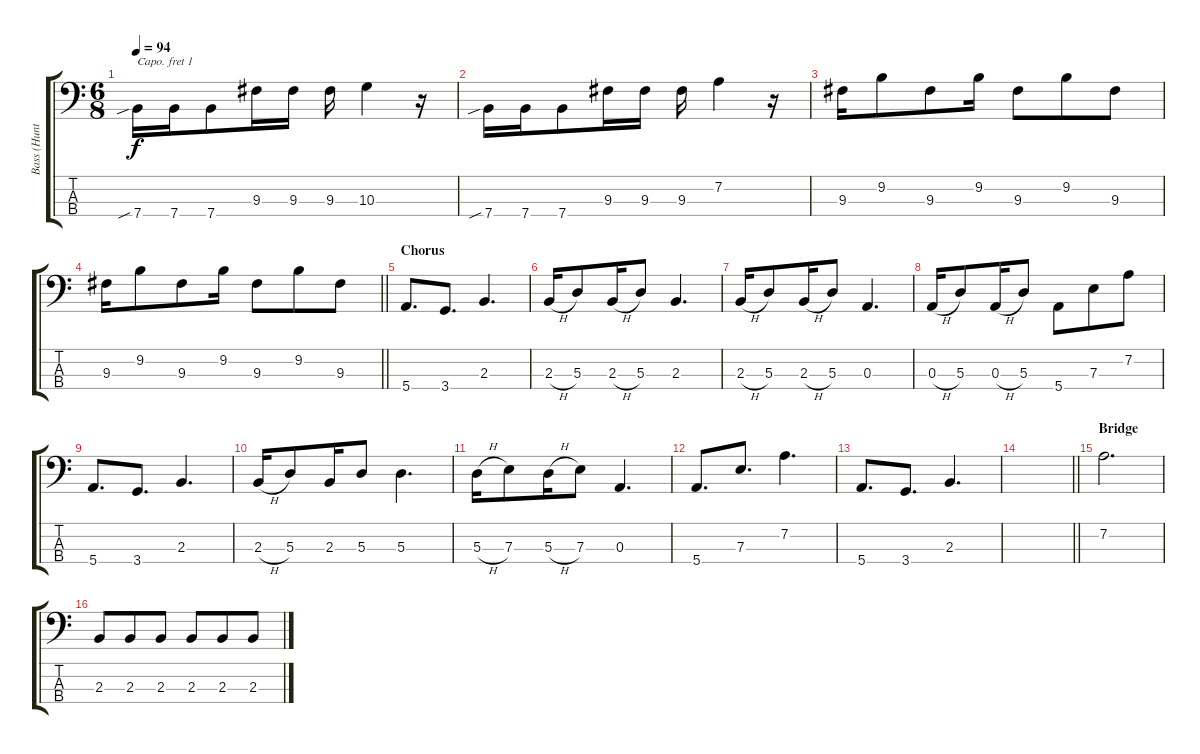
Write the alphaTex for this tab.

\track ("Bass (Hunter)" "Bass (Hunt") {instrument electricbasspick}
\staff {score tabs}
\capo 1
\tuning (Gb2 Db2 Ab1 Eb1) {hide}
\ts (6 8)
\tempo 94
\clef f4
\ks c
7.4{sib}.16{dy f} 7.4.16 7.4.8 9.3.16 9.3.16 9.3.16 10.3.4 r.16 |
7.4{sib}.16 7.4.16 7.4.8 9.3.16 9.3.16 9.3.16 7.2.4 r.16 |
9.3.16 9.2.8 9.3.8 9.2.16 9.3.8 9.2.8 9.3.8 |
\barLineRight lightlight
9.3.16 9.2.8 9.3.8 9.2.16 9.3.8 9.2.8 9.3.8 |
\section ("" "Chorus")
5.4.8{d} 3.4.8{d} 2.3.4{d} |
2.3{h}.16 5.3.8 2.3{h}.16 5.3.8 2.3.4{d} |
2.3{h}.16 5.3.8 2.3{h}.16 5.3.8 0.3.4{d} |
0.3{h}.16 5.3.8 0.3{h}.16 5.3.8 5.4.8 7.3.8 7.2.8 |
5.4.8{d} 3.4.8{d} 2.3.4{d} |
2.3{h}.16 5.3.8 2.3.16 5.3.8 5.3.4{d} |
5.3{h}.16 7.3.8 5.3{h}.16 7.3.8 0.3.4{d} |
5.4.8{d} 7.3.8{d} 7.2.4{d} |
5.4.8{d} 3.4.8{d} 2.3.4{d} |
\barLineRight lightlight
|
\section ("" "Bridge")
7.2.2{d} |
2.3.8 2.3.8 2.3.8 2.3.8 2.3.8 2.3.8
